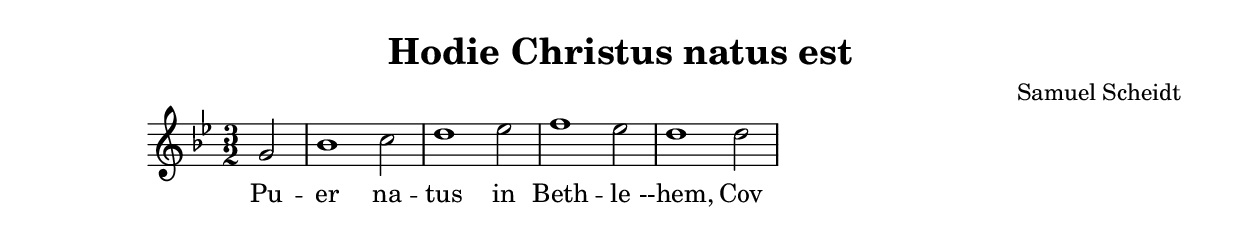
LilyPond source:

\language "deutsch"
\header {
  title = "Hodie Christus natus est"
  subtitle = ""
  composer = "Samuel Scheidt"
}

global = { \key g \minor \time 3/2 }
Cantus = \relative { \partial 2 g'2 | b1 c2 | d1 es2 | f1 es2 d1 d2  \break}


A = \lyricmode { Pu -- er na -- tus in Beth -- le --hem, }
B = \lyricmode { Al -- le -- lu -- ja }

TextOne = \lyricmode { \A }
TextTwo = \lyricmode { Cov -- er his __ head with turf __ or stone, 'Tis all one, 'tis all one, with turf or stone, 'this all one. }
TextThree = \lyricmode { Pray for the soul of gen -- tle John, If you please you may, or let __ it a -- lone, 'tis all one. }

\score {
    <<  
      \new Voice = "melody" {
        \relative c' { \key g \minor \time 3/2
        \Cantus   
        }
      }
      \new Lyrics {
        \lyricsto "melody" {
          \TextOne \TextTwo \TextThree
        }
      }
    >>
  \layout {}
  \midi { \tempo 4 = 110 }
}

\score {
    \new ChoirStaff  <<
      \new Staff = "ZeileEins"  <<
        \new Voice = "Eins" { \global \voiceOne }
      >> \new Lyrics \lyricsto "Eins" { \TextOne } 

      \new Staff = "ZeileZwei"  <<
        \new Voice = "Zwei" { \global \voiceTwo }
      >> \new Lyrics \lyricsto "Zwei" { \TextTwo } 

      \new Staff = "ZeileDrei"  <<
        \new Voice = "Drei" { \global \voiceThree }
      >> \new Lyrics \lyricsto "Drei" { \TextThree }    
    >>
    \layout{}
    \midi { \tempo 4 = 110 }
}
